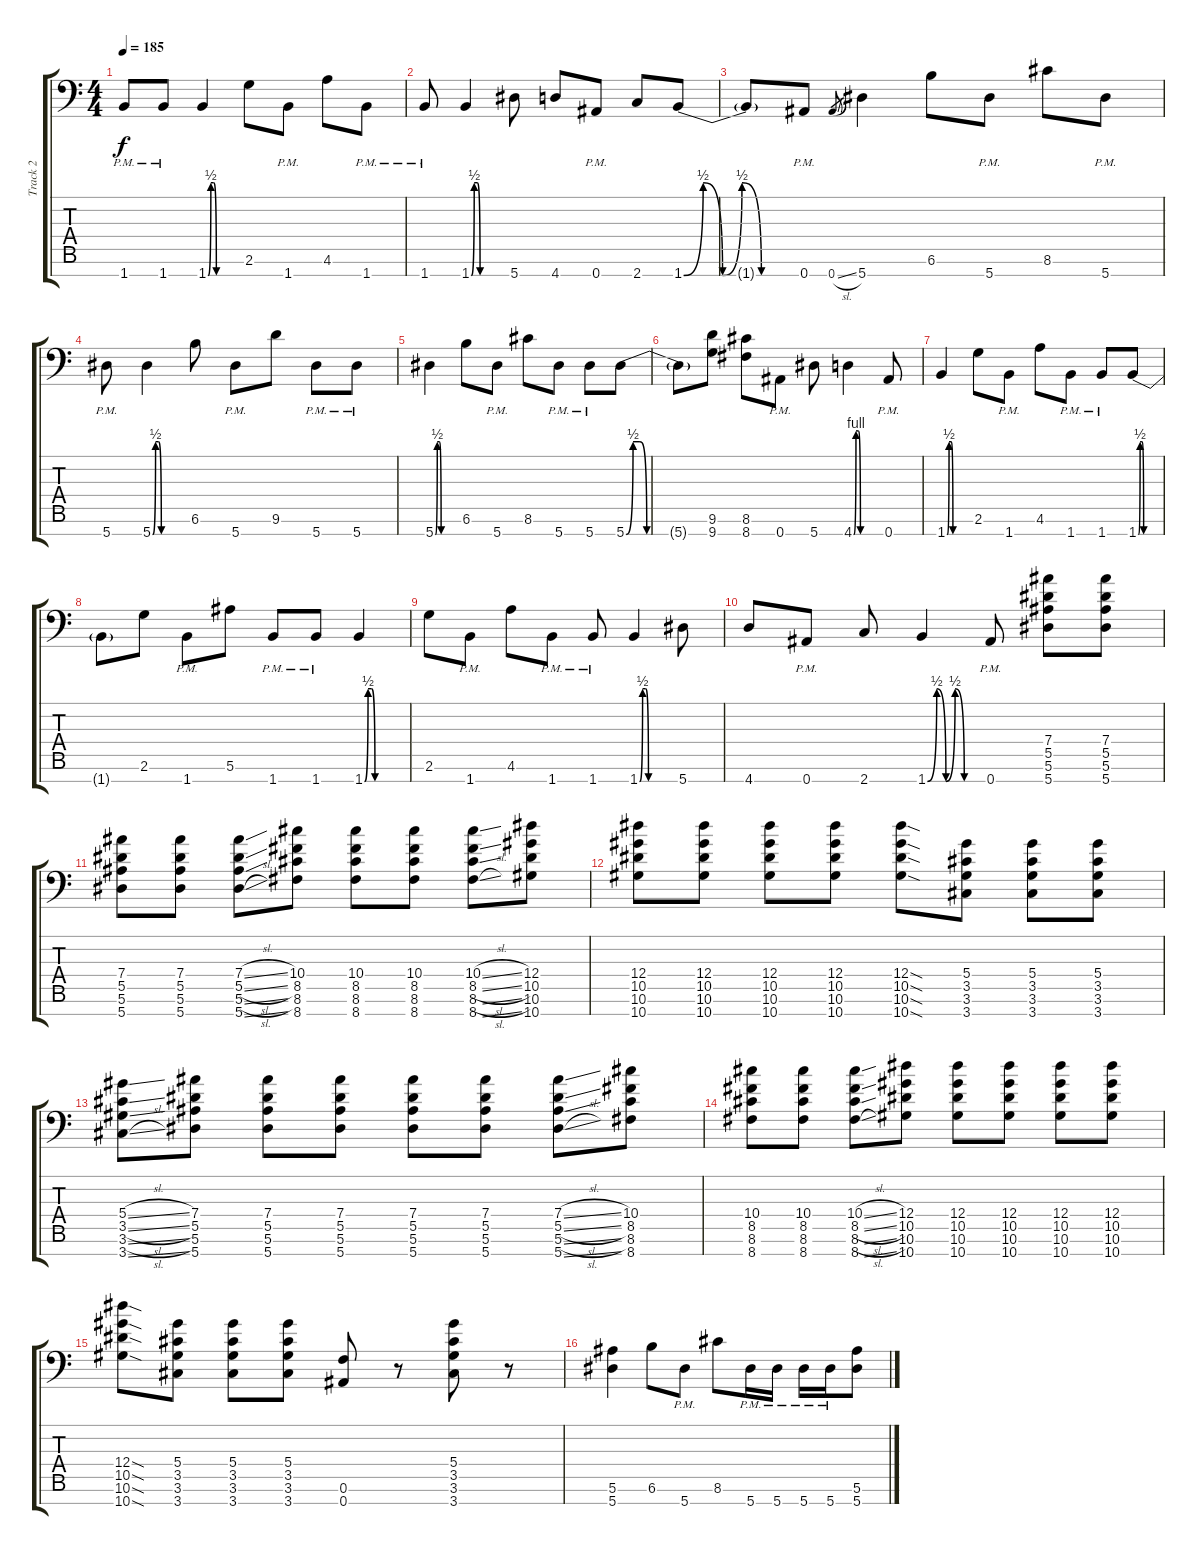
\track ("Track 2" "Track 2") {instrument distortionguitar}
\staff {score tabs}
\tuning (F4 C4 Ab3 Eb3 Bb2 F2 Bb1) {hide}
\ts (4 4)
\tempo 185
\clef f4
\ks c
1.7{pm}.8{dy f} 1.7{pm}.8 1.7{be (custom 0 0 5 2 10 2 15 0 30 0 60 0)}.4 2.6.8 1.7{pm}.8 4.6.8 1.7{pm}.8 |
1.7{pm}.8 1.7{be (custom 0 0 5 2 10 2 15 0 30 0 60 0)}.4 5.7.8 4.7.8 0.7{pm}.8 2.7.8 1.7{be (custom 0 0 10 2 20 0 30 2 40 0 50 0 60 0)}.8 |
1.7{t}.8 0.7{pm}.8 0.7{sl}.8{gr} 5.7.4 6.6.8 5.7{pm}.8 8.6.8 5.7{pm}.8 |
5.7{pm}.8 5.7{be (custom 0 0 5 2 10 2 15 0 60 0)}.4 6.6.8 5.7{pm}.8 9.6.8 5.7{pm}.8 5.7{pm}.8 |
5.7{be (custom 0 0 5 2 10 2 15 0 60 0)}.4 6.6.8 5.7{pm}.8 8.6.8 5.7{pm}.8 5.7{pm}.8 5.7{be (custom 0 0 5 2 10 2 15 0 60 0)}.8 |
5.7{t}.8 (9.6 9.7).8 (8.6 8.7).8 0.7{pm}.8 5.7.8 4.7{be (custom 0 0 5 4 10 4 15 0 60 0)}.4 0.7{pm}.8 |
1.7{be (custom 0 0 5 2 10 2 15 0 30 0 60 0)}.4 2.6.8 1.7{pm}.8 4.6.8 1.7{pm}.8 1.7{pm}.8 1.7{be (custom 0 0 5 2 10 2 15 0 60 0)}.8 |
1.7{t}.8 2.6.8 1.7{pm}.8 5.6.8 1.7{pm}.8 1.7{pm}.8 1.7{be (custom 0 0 5 2 10 2 15 0 30 0 60 0)}.4 |
2.6.8 1.7{pm}.8 4.6.8 1.7{pm}.8 1.7{pm}.8 1.7{be (custom 0 0 5 2 10 2 15 0 30 0 60 0)}.4 5.7.8 |
4.7.8 0.7{pm}.8 2.7.8 1.7{be (custom 0 0 10 2 20 0 30 2 40 0 50 0 60 0)}.4 0.7{pm}.8 (7.4 5.5 5.6 5.7).8 (7.4 5.5 5.6 5.7).8 |
(7.4 5.5 5.6 5.7).8 (7.4 5.5 5.6 5.7).8 (7.4{sl} 5.5{sl} 5.6{sl} 5.7{sl}).8 (10.4 8.5 8.6 8.7).8 (10.4 8.5 8.6 8.7).8 (10.4 8.5 8.6 8.7).8 (10.4{sl} 8.5{sl} 8.6{sl} 8.7{sl}).8 (12.4 10.5 10.6 10.7).8 |
(12.4 10.5 10.6 10.7).8 (12.4 10.5 10.6 10.7).8 (12.4 10.5 10.6 10.7).8 (12.4 10.5 10.6 10.7).8 (12.4{sod} 10.5{sod} 10.6{sod} 10.7{sod}).8 (5.4 3.5 3.6 3.7).8 (5.4 3.5 3.6 3.7).8 (5.4 3.5 3.6 3.7).8 |
(5.4{sl} 3.5{sl} 3.6{sl} 3.7{sl}).8 (7.4 5.5 5.6 5.7).8 (7.4 5.5 5.6 5.7).8 (7.4 5.5 5.6 5.7).8 (7.4 5.5 5.6 5.7).8 (7.4 5.5 5.6 5.7).8 (7.4{sl} 5.5{sl} 5.6{sl} 5.7{sl}).8 (10.4 8.5 8.6 8.7).8 |
(10.4 8.5 8.6 8.7).8 (10.4 8.5 8.6 8.7).8 (10.4{sl} 8.5{sl} 8.6{sl} 8.7{sl}).8 (12.4 10.5 10.6 10.7).8 (12.4 10.5 10.6 10.7).8 (12.4 10.5 10.6 10.7).8 (12.4 10.5 10.6 10.7).8 (12.4 10.5 10.6 10.7).8 |
(12.4{sod} 10.5{sod} 10.6{sod} 10.7{sod}).8 (5.4 3.5 3.6 3.7).8 (5.4 3.5 3.6 3.7).8 (5.4 3.5 3.6 3.7).8 (0.6 0.7).8 r.8 (5.4 3.5 3.6 3.7).8 r.8 |
(5.6 5.7).4 6.6.8 5.7{pm}.8 8.6.8 5.7{pm}.16 5.7{pm}.16 5.7{pm}.16 5.7{pm}.16 (5.6 5.7).8
